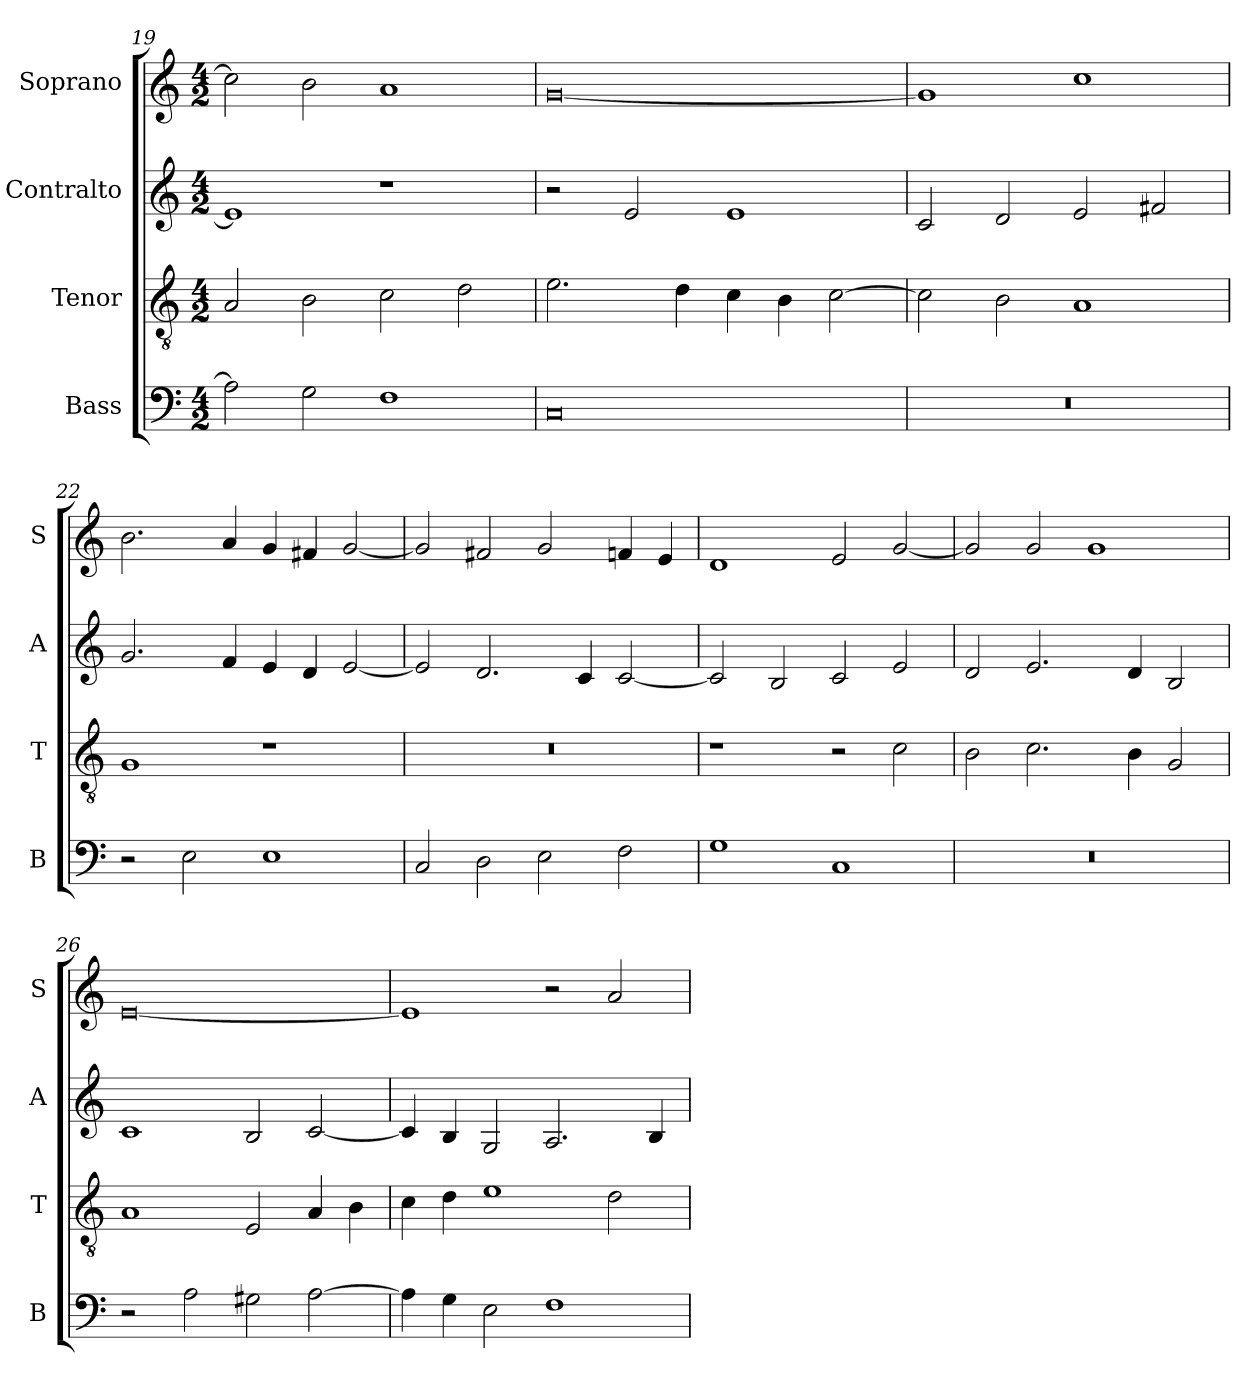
**kern	**kern	**kern	**kern
*part4	*part3	*part2	*part1
*staff4	*staff3	*staff2	*staff1
*I"Bass	*I"Tenor	*I"Contralto	*I"Soprano
*I'B	*I'T	*I'A	*I'S
*clefF4	*clefGv2	*clefG2	*clefG2
*k[]	*k[]	*k[]	*k[]
*E:phr	*E:phr	*E:phr	*E:phr
*M4/2	*M4/2	*M4/2	*M4/2
=19	=19	=19	=19
2A]	2A	1e]	2cc]
2G	2B	.	2b
1F	2c	1r	1a
.	2d	.	.
=20	=20	=20	=20
0C	2.e	2r	[0g
.	.	2e	.
.	4d	.	.
.	4c	1e	.
.	4B	.	.
.	[2c	.	.
=21	=21	=21	=21
0r	2c]	2c	1g]
.	2B	2d	.
.	1A	2e	1cc
.	.	2f#X	.
=22	=22	=22	=22
2r	1G	2.g	2.b
2E	.	.	.
.	.	4f	4a
1E	1r	4e	4g
.	.	4d	4f#X
.	.	[2e	[2g
=23	=23	=23	=23
2C	0r	2e]	2g]
2D	.	2.d	2f#X
2E	.	.	2g
.	.	4c	.
2F	.	[2c	4fn
.	.	.	4e
=24	=24	=24	=24
1G	1r	2c]	1d
.	.	2B	.
1C	2r	2c	2e
.	2c	2e	[2g
=25	=25	=25	=25
0r	2B	2d	2g]
.	2.c	2.e	2g
.	.	.	1g
.	4B	4d	.
.	2G	2B	.
=26	=26	=26	=26
2r	1A	1c	[0e
2A	.	.	.
2G#X	2E	2B	.
[2A	4A	[2c	.
.	4B	.	.
=27	=27	=27	=27
4A]	4c	4c]	1e]
4G	4d	4B	.
2E	1e	2G	.
1F	.	2.A	2r
.	2d	.	2a
.	.	4B	.
=	=	=	=
*-	*-	*-	*-
